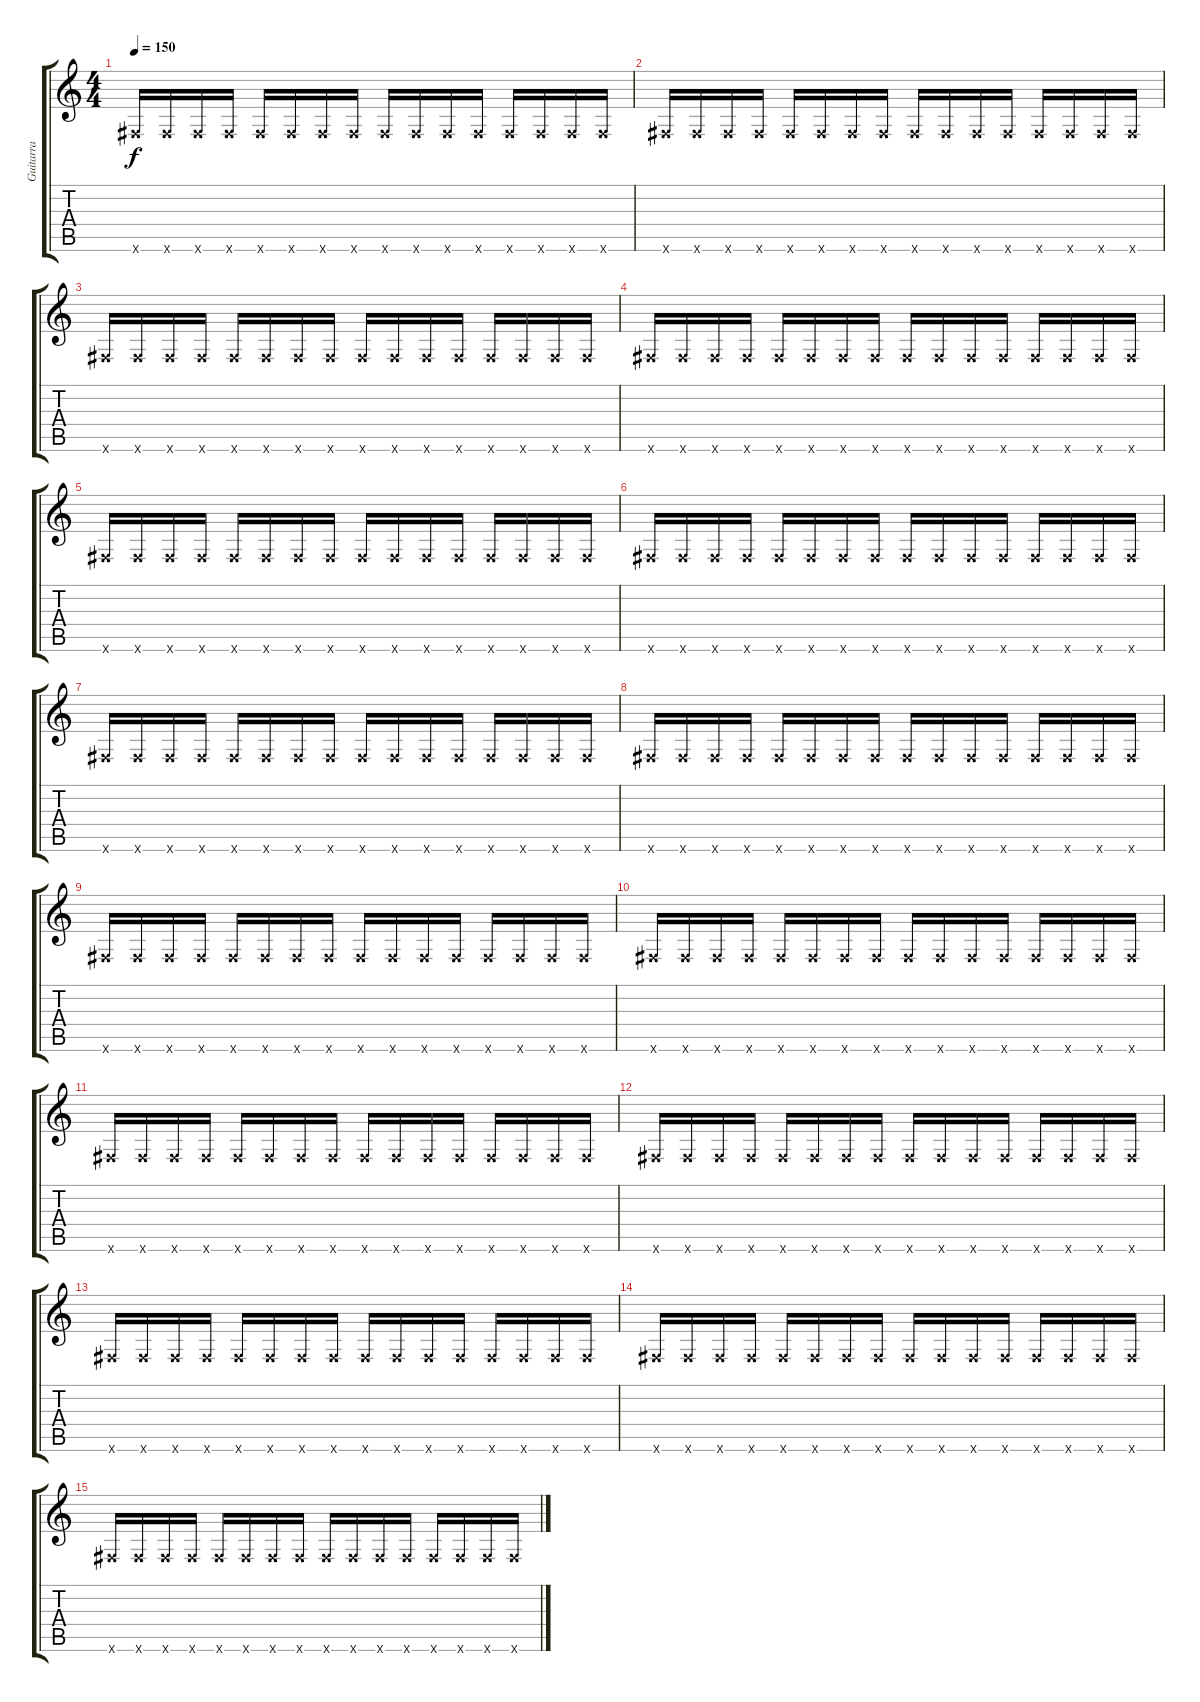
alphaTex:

\track ("Guitarra" "Guitarra") {instrument overdrivenguitar}
\staff {score tabs}
\tuning (E4 B3 G3 D3 A2 E2) {hide}
\ts (4 4)
\tempo 150
\clef g2
\ks c
2.6{x}.16{dy f} 2.6{x}.16 2.6{x}.16 2.6{x}.16 2.6{x}.16 2.6{x}.16 2.6{x}.16 2.6{x}.16 2.6{x}.16 2.6{x}.16 2.6{x}.16 2.6{x}.16 2.6{x}.16 2.6{x}.16 2.6{x}.16 2.6{x}.16 |
2.6{x}.16 2.6{x}.16 2.6{x}.16 2.6{x}.16 2.6{x}.16 2.6{x}.16 2.6{x}.16 2.6{x}.16 2.6{x}.16 2.6{x}.16 2.6{x}.16 2.6{x}.16 2.6{x}.16 2.6{x}.16 2.6{x}.16 2.6{x}.16 |
2.6{x}.16 2.6{x}.16 2.6{x}.16 2.6{x}.16 2.6{x}.16 2.6{x}.16 2.6{x}.16 2.6{x}.16 2.6{x}.16 2.6{x}.16 2.6{x}.16 2.6{x}.16 2.6{x}.16 2.6{x}.16 2.6{x}.16 2.6{x}.16 |
2.6{x}.16 2.6{x}.16 2.6{x}.16 2.6{x}.16 2.6{x}.16 2.6{x}.16 2.6{x}.16 2.6{x}.16 2.6{x}.16 2.6{x}.16 2.6{x}.16 2.6{x}.16 2.6{x}.16 2.6{x}.16 2.6{x}.16 2.6{x}.16 |
2.6{x}.16 2.6{x}.16 2.6{x}.16 2.6{x}.16 2.6{x}.16 2.6{x}.16 2.6{x}.16 2.6{x}.16 2.6{x}.16 2.6{x}.16 2.6{x}.16 2.6{x}.16 2.6{x}.16 2.6{x}.16 2.6{x}.16 2.6{x}.16 |
2.6{x}.16 2.6{x}.16 2.6{x}.16 2.6{x}.16 2.6{x}.16 2.6{x}.16 2.6{x}.16 2.6{x}.16 2.6{x}.16 2.6{x}.16 2.6{x}.16 2.6{x}.16 2.6{x}.16 2.6{x}.16 2.6{x}.16 2.6{x}.16 |
2.6{x}.16 2.6{x}.16 2.6{x}.16 2.6{x}.16 2.6{x}.16 2.6{x}.16 2.6{x}.16 2.6{x}.16 2.6{x}.16 2.6{x}.16 2.6{x}.16 2.6{x}.16 2.6{x}.16 2.6{x}.16 2.6{x}.16 2.6{x}.16 |
2.6{x}.16 2.6{x}.16 2.6{x}.16 2.6{x}.16 2.6{x}.16 2.6{x}.16 2.6{x}.16 2.6{x}.16 2.6{x}.16 2.6{x}.16 2.6{x}.16 2.6{x}.16 2.6{x}.16 2.6{x}.16 2.6{x}.16 2.6{x}.16 |
2.6{x}.16 2.6{x}.16 2.6{x}.16 2.6{x}.16 2.6{x}.16 2.6{x}.16 2.6{x}.16 2.6{x}.16 2.6{x}.16 2.6{x}.16 2.6{x}.16 2.6{x}.16 2.6{x}.16 2.6{x}.16 2.6{x}.16 2.6{x}.16 |
2.6{x}.16 2.6{x}.16 2.6{x}.16 2.6{x}.16 2.6{x}.16 2.6{x}.16 2.6{x}.16 2.6{x}.16 2.6{x}.16 2.6{x}.16 2.6{x}.16 2.6{x}.16 2.6{x}.16 2.6{x}.16 2.6{x}.16 2.6{x}.16 |
2.6{x}.16 2.6{x}.16 2.6{x}.16 2.6{x}.16 2.6{x}.16 2.6{x}.16 2.6{x}.16 2.6{x}.16 2.6{x}.16 2.6{x}.16 2.6{x}.16 2.6{x}.16 2.6{x}.16 2.6{x}.16 2.6{x}.16 2.6{x}.16 |
2.6{x}.16 2.6{x}.16 2.6{x}.16 2.6{x}.16 2.6{x}.16 2.6{x}.16 2.6{x}.16 2.6{x}.16 2.6{x}.16 2.6{x}.16 2.6{x}.16 2.6{x}.16 2.6{x}.16 2.6{x}.16 2.6{x}.16 2.6{x}.16 |
2.6{x}.16 2.6{x}.16 2.6{x}.16 2.6{x}.16 2.6{x}.16 2.6{x}.16 2.6{x}.16 2.6{x}.16 2.6{x}.16 2.6{x}.16 2.6{x}.16 2.6{x}.16 2.6{x}.16 2.6{x}.16 2.6{x}.16 2.6{x}.16 |
2.6{x}.16 2.6{x}.16 2.6{x}.16 2.6{x}.16 2.6{x}.16 2.6{x}.16 2.6{x}.16 2.6{x}.16 2.6{x}.16 2.6{x}.16 2.6{x}.16 2.6{x}.16 2.6{x}.16 2.6{x}.16 2.6{x}.16 2.6{x}.16 |
2.6{x}.16 2.6{x}.16 2.6{x}.16 2.6{x}.16 2.6{x}.16 2.6{x}.16 2.6{x}.16 2.6{x}.16 2.6{x}.16 2.6{x}.16 2.6{x}.16 2.6{x}.16 2.6{x}.16 2.6{x}.16 2.6{x}.16 2.6{x}.16
